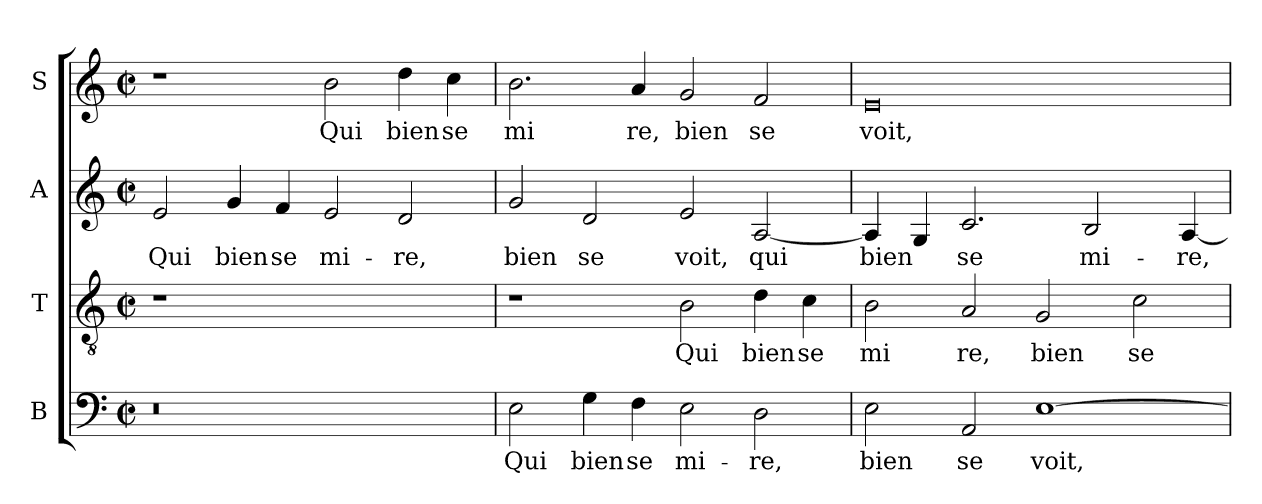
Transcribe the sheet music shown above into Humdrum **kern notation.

**kern	**text	**kern	**text	**kern	**text	**kern	**text
*part4	*part4	*part3	*part3	*part2	*part2	*part1	*part1
*staff4	*staff4	*staff3	*staff3	*staff2	*staff2	*staff1	*staff1
*I"B	*	*I"T	*	*I"A	*	*I"S	*
!!LO:PB:g=z
*stria5	*	*stria5	*	*stria5	*	*stria5	*
*clefF4	*	*clefGv2	*	*clefG2	*	*clefG2	*
*k[]	*	*k[]	*	*k[]	*	*k[]	*
*C:	*	*C:	*	*C:	*	*C:	*
*M2/2	*	*M2/2	*	*M2/2	*	*M2/2	*
*met(c|)	*	*met(c|)	*	*met(c|)	*	*met(c|)	*
=1	=1	=1	=1	=1	=1	=1	=1
!	!	!	!	!	!LO:LY:b:cj	!	!
0r	.	1r	.	2e/	Qui	1r	.
!	!	!	!	!	!LO:LY:b:cj	!	!
.	.	.	.	4g/	bien	.	.
!	!	!	!	!	!LO:LY:b:cj	!	!
.	.	.	.	4f/	se	.	.
!	!	!	!	!	!LO:LY:b:cj	!	!LO:LY:b:cj
.	.	1ryy	.	2e/	mi-	2b\	Qui
!	!	!	!	!	!LO:LY:b:cj	!	!LO:LY:b:cj
.	.	.	.	2d/	-re,	4dd\	bien
!	!	!	!	!	!	!	!LO:LY:b:cj
.	.	.	.	.	.	4cc\	se
=2	=2	=2	=2	=2	=2	=2	=2
!	!LO:LY:b:cj	!	!	!	!LO:LY:b:cj	!	!LO:LY:b:cj
2E\	Qui	1r	.	2g/	bien	2.b\	mi
!	!LO:LY:b:cj	!	!	!	!LO:LY:b:cj	!	!
4G\	bien	.	.	2d/	se	.	.
!	!LO:LY:b:cj	!	!	!	!	!	!LO:LY:b:cj
4F\	se	.	.	.	.	4a/	re,
!	!LO:LY:b:cj	!	!LO:LY:b:cj	!	!LO:LY:b:cj	!	!LO:LY:b:cj
2E\	mi-	2B\	Qui	2e/	voit,	2g/	bien
!	!LO:LY:b:cj	!	!LO:LY:b:cj	!	!LO:LY:b:cj	!	!LO:LY:b:cj
2D\	-re,	4d\	bien	[<2A/	qui	2f/	se
!	!	!	!LO:LY:b:cj	!	!	!	!
.	.	4c\	se	.	.	.	.
=3	=3	=3	=3	=3	=3	=3	=3
!	!LO:LY:b:cj	!	!LO:LY:b:cj	!	!LO:LY:b:cj	!	!LO:LY:b:cj
2E\	bien	2B\	mi	4A/]	bien	0e	voit,
!	!	!	!	!	!LO:LY:b:cj	!	!
.	.	.	.	4G/	.	.	.
!	!LO:LY:b:cj	!	!LO:LY:b:cj	!	!LO:LY:b:cj	!	!
2AA/	se	2A/	re,	2.c/	se	.	.
!	!LO:LY:b:cj	!	!LO:LY:b:cj	!	!	!	!
[>1E	voit,	2G/	bien	.	.	.	.
!	!	!	!	!	!LO:LY:b:cj	!	!
.	.	.	.	2B/	mi-	.	.
!	!	!	!LO:LY:b:cj	!	!	!	!
.	.	2c\	se	.	.	.	.
!	!	!	!	!	!LO:LY:b:cj	!	!
.	.	.	.	[<4A/	-re,	.	.
=	=	=	=	=	=	=	=
*-	*-	*-	*-	*-	*-	*-	*-
